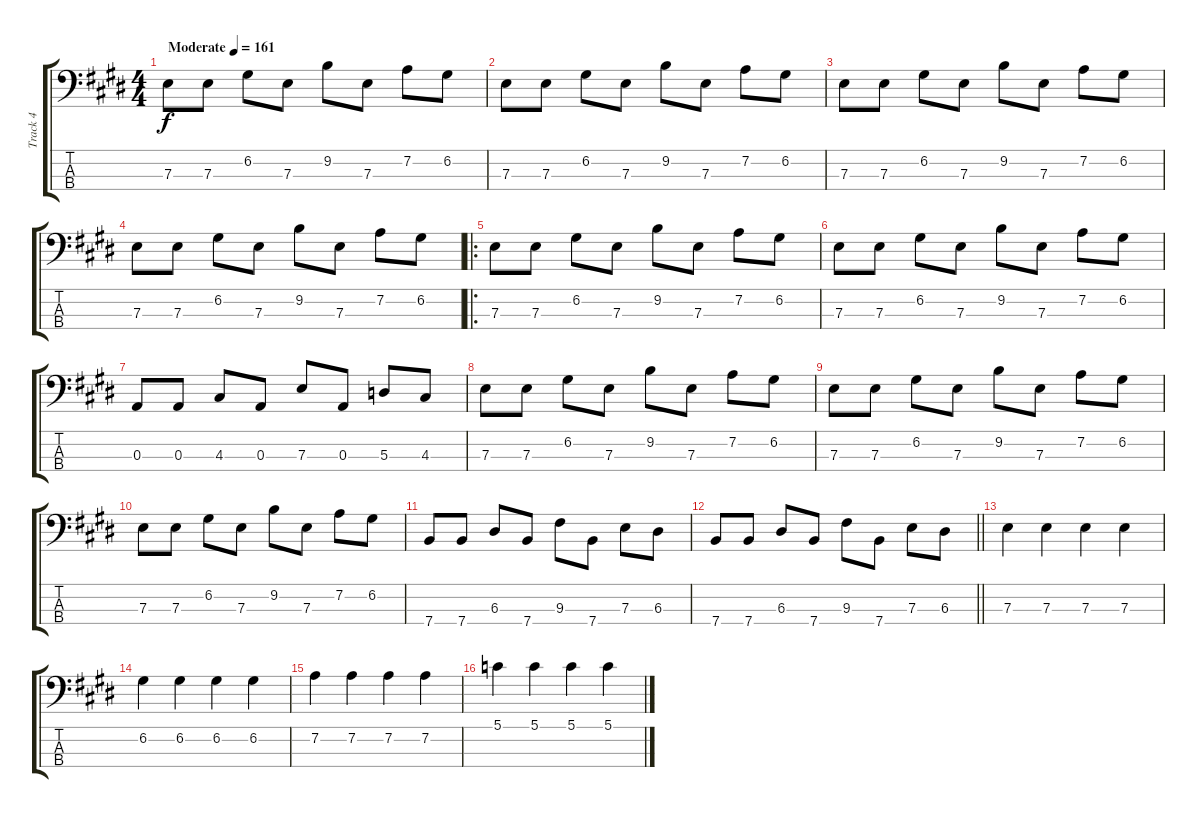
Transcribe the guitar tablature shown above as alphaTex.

\track ("Track 4" "Track 4") {instrument electricbassfinger}
\staff {score tabs}
\tuning (G2 D2 A1 E1) {hide}
\ts (4 4)
\tempo (161 "Moderate")
\clef f4
\ks e
7.3.8{dy f instrument electricbassfinger} 7.3.8 6.2.8 7.3.8 9.2.8 7.3.8 7.2.8 6.2.8 |
7.3.8 7.3.8 6.2.8 7.3.8 9.2.8 7.3.8 7.2.8 6.2.8 |
7.3.8 7.3.8 6.2.8 7.3.8 9.2.8 7.3.8 7.2.8 6.2.8 |
7.3.8 7.3.8 6.2.8 7.3.8 9.2.8 7.3.8 7.2.8 6.2.8 |
\ro
7.3.8 7.3.8 6.2.8 7.3.8 9.2.8 7.3.8 7.2.8 6.2.8 |
7.3.8 7.3.8 6.2.8 7.3.8 9.2.8 7.3.8 7.2.8 6.2.8 |
0.3.8 0.3.8 4.3.8 0.3.8 7.3.8 0.3.8 5.3.8 4.3.8 |
7.3.8 7.3.8 6.2.8 7.3.8 9.2.8 7.3.8 7.2.8 6.2.8 |
7.3.8 7.3.8 6.2.8 7.3.8 9.2.8 7.3.8 7.2.8 6.2.8 |
7.3.8 7.3.8 6.2.8 7.3.8 9.2.8 7.3.8 7.2.8 6.2.8 |
7.4.8 7.4.8 6.3.8 7.4.8 9.3.8 7.4.8 7.3.8 6.3.8 |
\barLineRight lightlight
7.4.8 7.4.8 6.3.8 7.4.8 9.3.8 7.4.8 7.3.8 6.3.8 |
7.3.4 7.3.4 7.3.4 7.3.4 |
6.2.4 6.2.4 6.2.4 6.2.4 |
7.2.4 7.2.4 7.2.4 7.2.4 |
5.1.4 5.1.4 5.1.4 5.1.4
